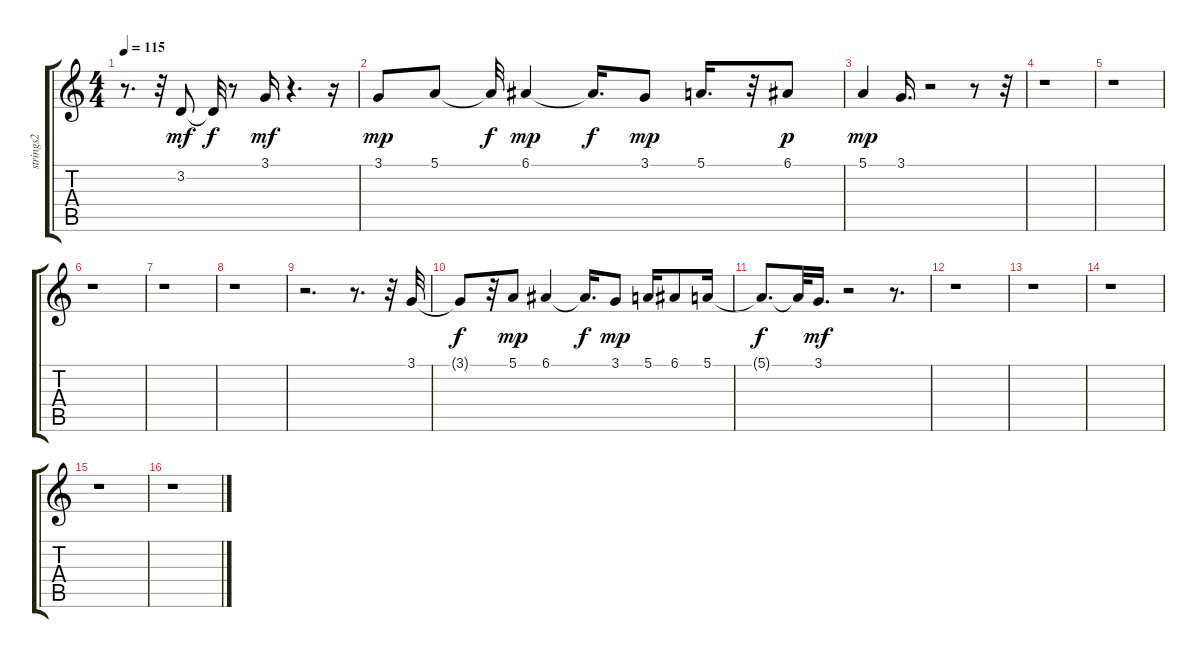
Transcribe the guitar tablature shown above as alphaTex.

\track ("strings2" "strings2") {instrument stringensemble2}
\staff {score tabs}
\tuning (E4 B3 G3 D3 A2 E2) {hide}
\ts (4 4)
\tempo 115
\clef g2
\ks c
r.8{d dy f} r.32 3.2.8{dy mf} 3.2{t}.32{dy f} r.8 3.1.16{dy mf} r.4{d} r.16 |
3.1.8{dy mp} 5.1.8 5.1{t}.32{dy f} 6.1.4{dy mp} 6.1{t}.16{d dy f} 3.1.8{dy mp} 5.1.16{d} r.32 6.1.8{dy p} |
5.1.4{dy mp} 3.1.16{d} r.2 r.8 r.32 |
r.1 |
r.1 |
r.1 |
r.1 |
r.1 |
r.2{d} r.8{d} r.32 3.1.32 |
3.1{t}.8{dy f} r.32 5.1.8{dy mp} 6.1.4 6.1{t}.16{d dy f} 3.1.8{dy mp} 5.1.16 6.1.8 5.1.16 |
5.1{t}.8{d dy f} 5.1{t}.32 3.1.16{d dy mf} r.2 r.8{d} |
r.1 |
r.1 |
r.1 |
r.1 |
r.1
